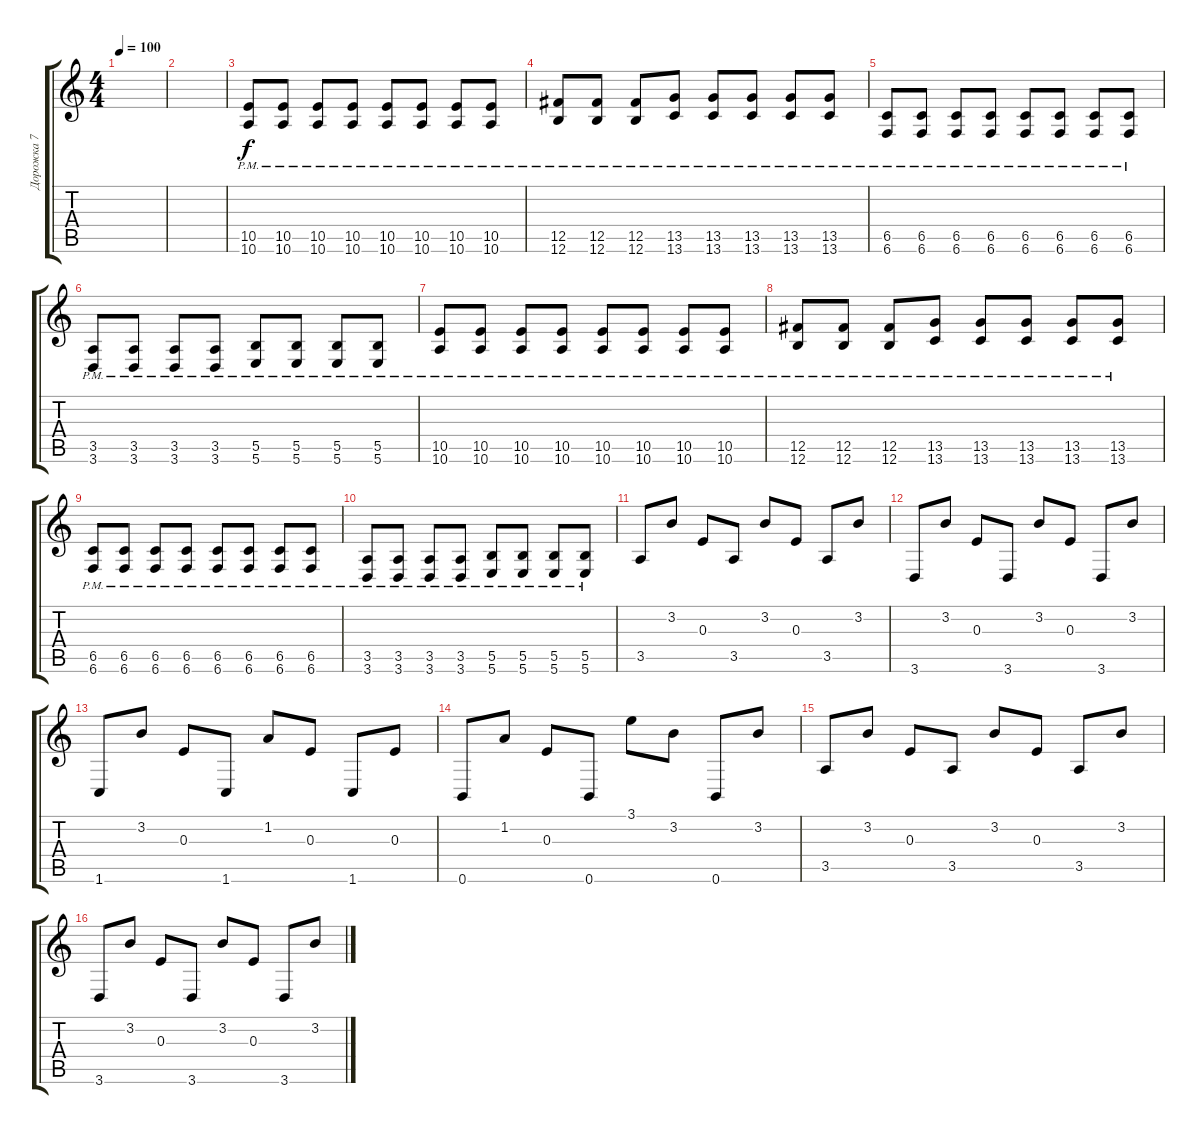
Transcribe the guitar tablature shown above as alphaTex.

\track ("Дорожка 7" "Дорожка 7") {instrument overdrivenguitar}
\staff {score tabs}
\tuning (Db4 Ab3 E3 B2 Gb2 B1) {hide}
\ts (4 4)
\tempo 100
\clef g2
\ks c
|
|
(10.5{pm} 10.6{pm}).8 (10.5{pm} 10.6{pm}).8 (10.5{pm} 10.6{pm}).8 (10.5{pm} 10.6{pm}).8 (10.5{pm} 10.6{pm}).8 (10.5{pm} 10.6{pm}).8 (10.5{pm} 10.6{pm}).8 (10.5{pm} 10.6{pm}).8 |
(12.5{pm} 12.6{pm}).8 (12.5{pm} 12.6{pm}).8 (12.5{pm} 12.6{pm}).8 (13.5{pm} 13.6{pm}).8 (13.5{pm} 13.6{pm}).8 (13.5{pm} 13.6{pm}).8 (13.5{pm} 13.6{pm}).8 (13.5{pm} 13.6{pm}).8 |
(6.5{pm} 6.6{pm}).8 (6.5{pm} 6.6{pm}).8 (6.5{pm} 6.6{pm}).8 (6.5{pm} 6.6{pm}).8 (6.5{pm} 6.6{pm}).8 (6.5{pm} 6.6{pm}).8 (6.5{pm} 6.6{pm}).8 (6.5{pm} 6.6{pm}).8 |
(3.5{pm} 3.6{pm}).8 (3.5{pm} 3.6{pm}).8 (3.5{pm} 3.6{pm}).8 (3.5{pm} 3.6{pm}).8 (5.5{pm} 5.6{pm}).8 (5.5{pm} 5.6{pm}).8 (5.5{pm} 5.6{pm}).8 (5.5{pm} 5.6{pm}).8 |
(10.5{pm} 10.6{pm}).8 (10.5{pm} 10.6{pm}).8 (10.5{pm} 10.6{pm}).8 (10.5{pm} 10.6{pm}).8 (10.5{pm} 10.6{pm}).8 (10.5{pm} 10.6{pm}).8 (10.5{pm} 10.6{pm}).8 (10.5{pm} 10.6{pm}).8 |
(12.5{pm} 12.6{pm}).8 (12.5{pm} 12.6{pm}).8 (12.5{pm} 12.6{pm}).8 (13.5{pm} 13.6{pm}).8 (13.5{pm} 13.6{pm}).8 (13.5{pm} 13.6{pm}).8 (13.5{pm} 13.6{pm}).8 (13.5{pm} 13.6{pm}).8 |
(6.5{pm} 6.6{pm}).8 (6.5{pm} 6.6{pm}).8 (6.5{pm} 6.6{pm}).8 (6.5{pm} 6.6{pm}).8 (6.5{pm} 6.6{pm}).8 (6.5{pm} 6.6{pm}).8 (6.5{pm} 6.6{pm}).8 (6.5{pm} 6.6{pm}).8 |
(3.5{pm} 3.6{pm}).8 (3.5{pm} 3.6{pm}).8 (3.5{pm} 3.6{pm}).8 (3.5{pm} 3.6{pm}).8 (5.5{pm} 5.6{pm}).8 (5.5{pm} 5.6{pm}).8 (5.5{pm} 5.6{pm}).8 (5.5{pm} 5.6{pm}).8 |
3.5.8 3.2.8 0.3.8 3.5.8 3.2.8 0.3.8 3.5.8 3.2.8 |
3.6.8 3.2.8 0.3.8 3.6.8 3.2.8 0.3.8 3.6.8 3.2.8 |
1.6.8 3.2.8 0.3.8 1.6.8 1.2.8 0.3.8 1.6.8 0.3.8 |
0.6.8 1.2.8 0.3.8 0.6.8 3.1.8 3.2.8 0.6.8 3.2.8 |
3.5.8 3.2.8 0.3.8 3.5.8 3.2.8 0.3.8 3.5.8 3.2.8 |
3.6.8 3.2.8 0.3.8 3.6.8 3.2.8 0.3.8 3.6.8 3.2.8
